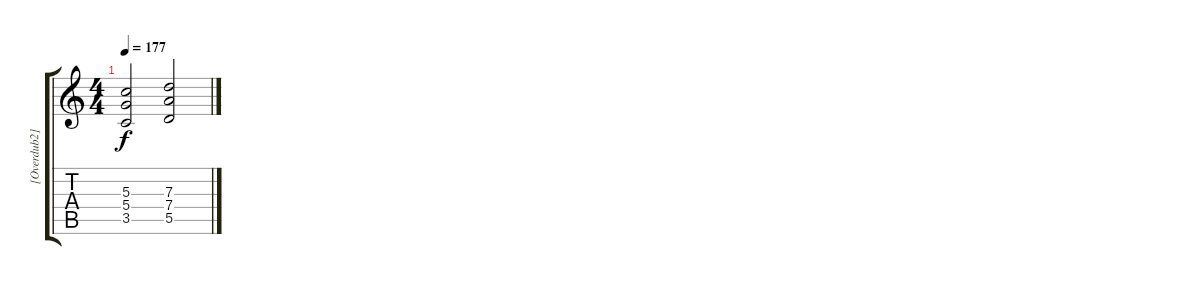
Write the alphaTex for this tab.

\track ("[Overdub2]" "[Overdub2]") {instrument distortionguitar}
\staff {score tabs}
\tuning (E4 B3 G3 D3 A2 E2) {hide}
\ts (4 4)
\tempo 177
\clef g2
\ks c
(5.3 5.4 3.5).2{dy f} (7.3 7.4 5.5).2
